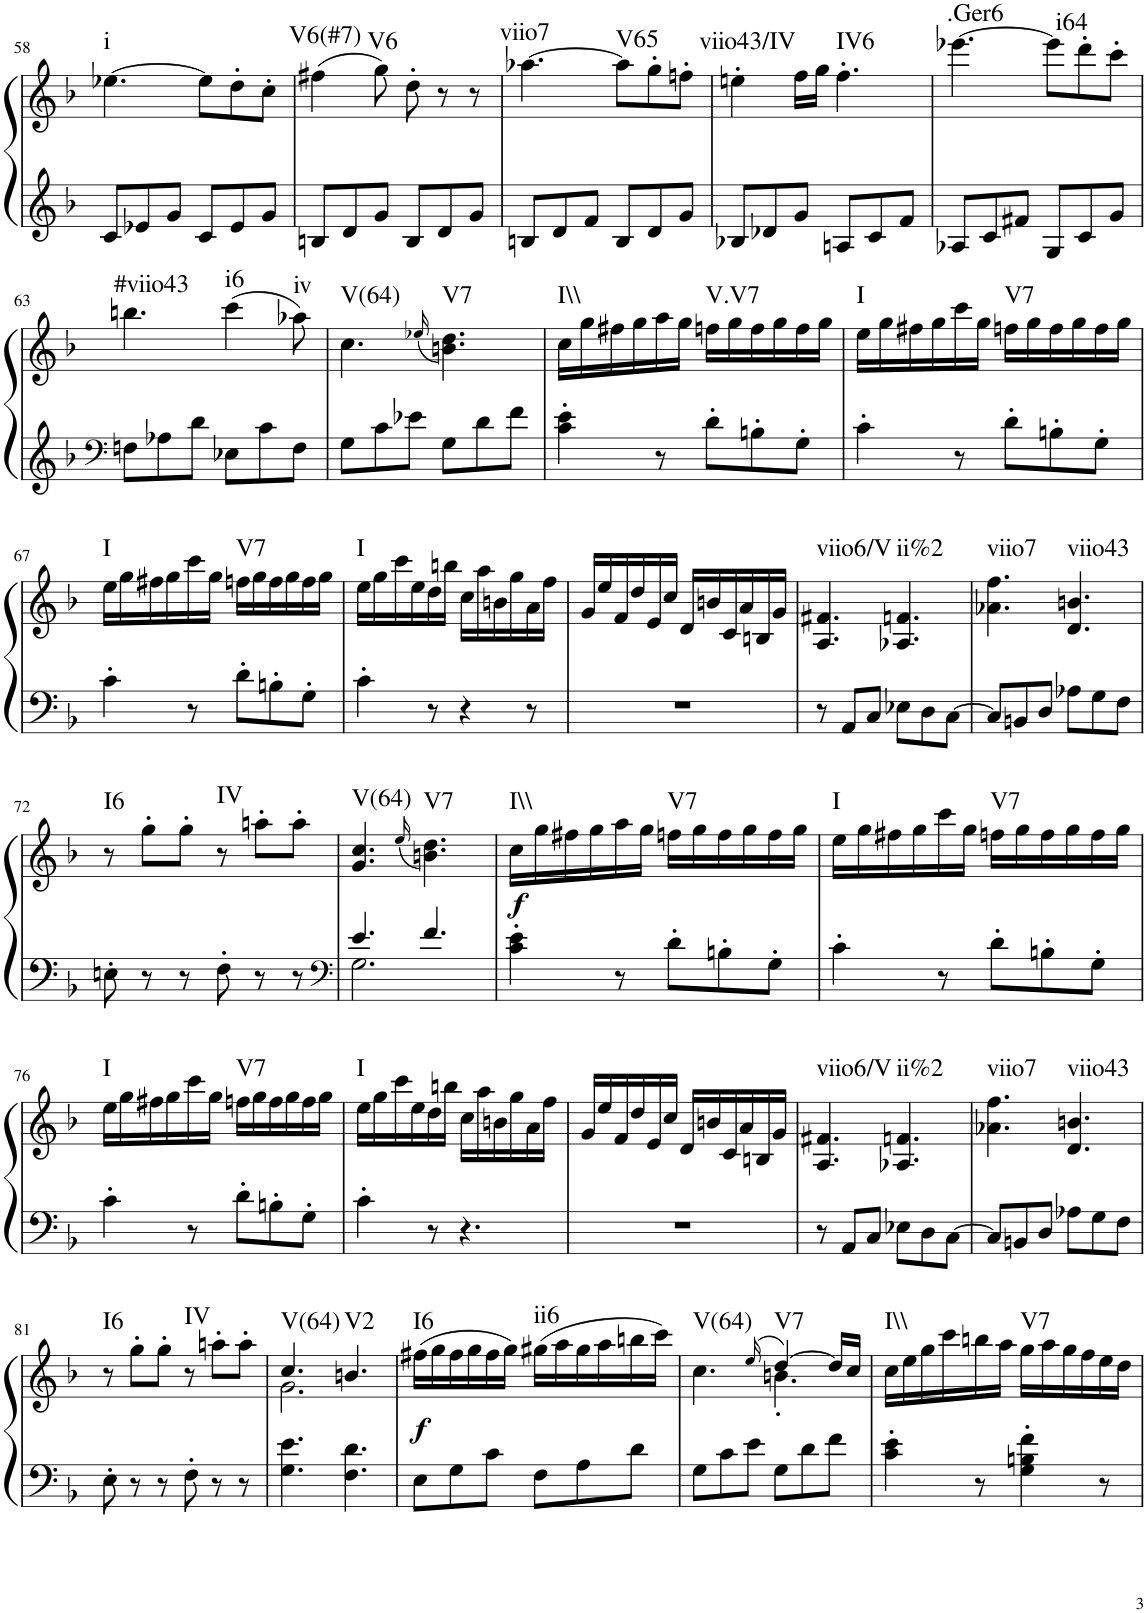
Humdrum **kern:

**kern	**kern	**dynam	**harte
*part1	*part1	*part1	*part1
*staff2	*staff1	*staff1/2	*
*I"Piano, Piano right	*	*	*
*I'Pno.	*	*	*
!!LO:PB:g=z
*clefG2	*clefG2	*	*
*k[b-]	*k[b-]	*	*
*M6/8	*M6/8	*	*
=58	=58	=58	=58
!	!	!	!LO:H:kt=i
8c/L	[4.ee-X\	.	N
8e-X/	.	.	.
8g/J	.	.	.
8c/L	8ee-\L]	.	.
8e-/	8dd'\	.	.
8g/J	8cc'\J	.	.
=59	=59	=59	=59
!	!	!	!LO:H:kt=V6(#7)
8Bn/L	(4ff#X\	.	N
8d/	.	.	.
!	!	!	!LO:H:kt=V6
8g/J	8gg\)	.	N
8B/L	8dd'\	.	.
8d/	8r	.	.
8g/J	8r	.	.
=60	=60	=60	=60
!	!	!	!LO:H:kt=viio7
8Bn/L	[4.aa-X\	.	N
8d/	.	.	.
8f/J	.	.	.
!	!	!	!LO:H:kt=V65
8B/L	8aa-\L]	.	N
8d/	8gg'\	.	.
8g/J	8ffn'\J	.	.
=61	=61	=61	=61
!	!	!	!LO:H:kt=viio43/IV
8B-X/L	4een'\	.	N
8d-X/	.	.	.
8g/J	16ff\LL	.	.
.	16gg\JJ	.	.
!	!	!	!LO:H:kt=IV6
8An/L	4.ff'\	.	N
8c/	.	.	.
8f/J	.	.	.
=62	=62	=62	=62
!	!	!	!LO:H:kt=.Ger6
8A-X/L	[4.eee-X\	.	N
8c/	.	.	.
8f#X/J	.	.	.
!	!	!	!LO:H:kt=i64
8G/L	8eee-\L]	.	N
8c/	8ddd'\	.	.
8g/J	8ccc'\J	.	.
!!LO:LB:g=z
=63	=63	=63	=63
*clefF4	*	*	*
!	!	!	!LO:H:kt=#viio43
8Fn\L	4.bbn\	.	N
8A-X\	.	.	.
8d\J	.	.	.
!	!	!	!LO:H:kt=i6
8E-X\L	(4ccc\	.	N
8c\	.	.	.
!	!	!	!LO:H:kt=iv
8F\J	8aa-X\)	.	N
=64	=64	=64	=64
!	!	!	!LO:H:kt=V(64)
8G\L	4.cc\	.	N
8c\	.	.	.
8e-X\J	.	.	.
.	(16qee-X/	.	.
!	!	!	!LO:H:kt=V7
8G\L	4.bn\ 4.dd\)	.	N
8d\	.	.	.
8f\J	.	.	.
=65	=65	=65	=65
!	!	!	!LO:H:kt=I\\
4c\' 4e\'	16cc\LL	.	N
.	16gg\	.	.
.	16ff#X\	.	.
.	16gg\	.	.
8r	16aa\	.	.
.	16gg\JJ	.	.
!	!	!	!LO:H:kt=V.V7
8d'\L	16ffn\LL	.	N
.	16gg\	.	.
8Bn'\	16ff\	.	.
.	16gg\	.	.
8G'\J	16ff\	.	.
.	16gg\JJ	.	.
=66	=66	=66	=66
!	!	!	!LO:H:kt=I
4c'\	16ee\LL	.	N
.	16gg\	.	.
.	16ff#X\	.	.
.	16gg\	.	.
8r	16ccc\	.	.
.	16gg\JJ	.	.
!	!	!	!LO:H:kt=V7
8d'\L	16ffn\LL	.	N
.	16gg\	.	.
8Bn'\	16ff\	.	.
.	16gg\	.	.
8G'\J	16ff\	.	.
.	16gg\JJ	.	.
!!LO:LB:g=z
=67	=67	=67	=67
!	!	!	!LO:H:kt=I
4c'\	16ee\LL	.	N
.	16gg\	.	.
.	16ff#X\	.	.
.	16gg\	.	.
8r	16ccc\	.	.
.	16gg\JJ	.	.
!	!	!	!LO:H:kt=V7
8d'\L	16ffn\LL	.	N
.	16gg\	.	.
8Bn'\	16ff\	.	.
.	16gg\	.	.
8G'\J	16ff\	.	.
.	16gg\JJ	.	.
=68	=68	=68	=68
!	!	!	!LO:H:kt=I
4c'\	16ee\LL	.	N
.	16gg\	.	.
.	16ccc\	.	.
.	16ee\	.	.
8r	16dd\	.	.
.	16bbn\JJ	.	.
4r	16cc\LL	.	.
.	16aa\	.	.
.	16bn\	.	.
.	16gg\	.	.
8r	16a\	.	.
.	16ff\JJ	.	.
=69	=69	=69	=69
2.r	16g/LL	.	.
.	16ee/	.	.
.	16f/	.	.
.	16dd/	.	.
.	16e/	.	.
.	16cc/JJ	.	.
.	16d/LL	.	.
.	16bn/	.	.
.	16c/	.	.
.	16a/	.	.
.	16Bn/	.	.
.	16g/JJ	.	.
=70	=70	=70	=70
!	!	!	!LO:H:kt=viio6/V
8r	4.A/ 4.f#X/	.	N
8AA/L	.	.	.
8C/J	.	.	.
!	!	!	!LO:H:kt=ii%2
8E-X\L	4.A-X/ 4.fn/	.	N
8D\	.	.	.
[8C\J	.	.	.
=71	=71	=71	=71
!	!	!	!LO:H:kt=viio7
8C/L]	4.a-X\ 4.ff\	.	N
8BBn/	.	.	.
8D/J	.	.	.
!	!	!	!LO:H:kt=viio43
8A-X\L	4.d/ 4.bn/	.	N
8G\	.	.	.
8F\J	.	.	.
!!LO:LB:g=z
=72	=72	=72	=72
!	!	!	!LO:H:kt=I6
8En'\	8r	.	N
8r	8gg'\L	.	.
8r	8gg'\J	.	.
!	!	!	!LO:H:kt=IV
8F'\	8r	.	N
8r	8aan'\L	.	.
8r	8aa'\J	.	.
=73	=73	=73	=73
*clefF4	*	*	*
*^	*	*	*
!	!	!	!	!LO:H:kt=V(64)
4.e/	2.G\	4.g/ 4.cc/	.	N
.	.	(16qee/	.	.
!	!	!	!	!LO:H:kt=V7
4.f/	.	4.bn\ 4.dd\)	.	N
*v	*v	*	*	*
=74	=74	=74	=74
!	!	!LO:DY:b	!LO:H:kt=I\\
4c\' 4e\'	16cc\LL	f	N
.	16gg\	.	.
.	16ff#X\	.	.
.	16gg\	.	.
8r	16aa\	.	.
.	16gg\JJ	.	.
!	!	!	!LO:H:kt=V7
8d'\L	16ffn\LL	.	N
.	16gg\	.	.
8Bn'\	16ff\	.	.
.	16gg\	.	.
8G'\J	16ff\	.	.
.	16gg\JJ	.	.
=75	=75	=75	=75
!	!	!	!LO:H:kt=I
4c'\	16ee\LL	.	N
.	16gg\	.	.
.	16ff#X\	.	.
.	16gg\	.	.
8r	16ccc\	.	.
.	16gg\JJ	.	.
!	!	!	!LO:H:kt=V7
8d'\L	16ffn\LL	.	N
.	16gg\	.	.
8Bn'\	16ff\	.	.
.	16gg\	.	.
8G'\J	16ff\	.	.
.	16gg\JJ	.	.
!!LO:LB:g=z
=76	=76	=76	=76
!	!	!	!LO:H:kt=I
4c'\	16ee\LL	.	N
.	16gg\	.	.
.	16ff#X\	.	.
.	16gg\	.	.
8r	16ccc\	.	.
.	16gg\JJ	.	.
!	!	!	!LO:H:kt=V7
8d'\L	16ffn\LL	.	N
.	16gg\	.	.
8Bn'\	16ff\	.	.
.	16gg\	.	.
8G'\J	16ff\	.	.
.	16gg\JJ	.	.
=77	=77	=77	=77
!	!	!	!LO:H:kt=I
4c'\	16ee\LL	.	N
.	16gg\	.	.
.	16ccc\	.	.
.	16ee\	.	.
8r	16dd\	.	.
.	16bbn\JJ	.	.
4.r	16cc\LL	.	.
.	16aa\	.	.
.	16bn\	.	.
.	16gg\	.	.
.	16a\	.	.
.	16ff\JJ	.	.
=78	=78	=78	=78
2.r	16g/LL	.	.
.	16ee/	.	.
.	16f/	.	.
.	16dd/	.	.
.	16e/	.	.
.	16cc/JJ	.	.
.	16d/LL	.	.
.	16bn/	.	.
.	16c/	.	.
.	16a/	.	.
.	16Bn/	.	.
.	16g/JJ	.	.
=79	=79	=79	=79
!	!	!	!LO:H:kt=viio6/V
8r	4.A/ 4.f#X/	.	N
8AA/L	.	.	.
8C/J	.	.	.
!	!	!	!LO:H:kt=ii%2
8E-X\L	4.A-X/ 4.fn/	.	N
8D\	.	.	.
[8C\J	.	.	.
=80	=80	=80	=80
!	!	!	!LO:H:kt=viio7
8C/L]	4.a-X\ 4.ff\	.	N
8BBn/	.	.	.
8D/J	.	.	.
!	!	!	!LO:H:kt=viio43
8A-X\L	4.d/ 4.bn/	.	N
8G\	.	.	.
8F\J	.	.	.
!!LO:LB:g=z
=81	=81	=81	=81
!	!	!	!LO:H:kt=I6
8E'\	8r	.	N
8r	8gg'\L	.	.
8r	8gg'\J	.	.
!	!	!	!LO:H:kt=IV
8F'\	8r	.	N
8r	8aan'\L	.	.
8r	8aa'\J	.	.
=82	=82	=82	=82
*	*^	*	*
!	!	!	!	!LO:H:kt=V(64)
4.G\ 4.e\	4.cc/	2.g\	.	N
!	!	!	!	!LO:H:kt=V2
4.F\ 4.d\	4.bn/	.	.	N
*	*v	*v	*	*
=83	=83	=83	=83
!	!	!LO:DY:b	!LO:H:kt=I6
8E\L	(16ff#X\LL	f	N
.	16gg\	.	.
8G\	16ff#\	.	.
.	16gg\	.	.
8c\J	16ff#\	.	.
.	16gg\JJ)	.	.
!	!	!	!LO:H:kt=ii6
8F\L	(16gg#X\LL	.	N
.	16aa\	.	.
8A\	16gg#\	.	.
.	16aa\	.	.
8d\J	16bbn\	.	.
.	16ccc\JJ)	.	.
=84	=84	=84	=84
*	*^	*	*
!	!	!	!	!LO:H:kt=V(64)
8G\L	4.cc\	4.ryy	.	N
8c\	.	.	.	.
8e\J	.	.	.	.
.	(16qee/	.	.	.
!	!	!	!	!LO:H:kt=V7
8G\L	[4dd/)	4.bn'\	.	N
8d\	.	.	.	.
8f\J	16dd/LL]	.	.	.
.	16cc/JJ	.	.	.
*	*v	*v	*	*
=85	=85	=85	=85
!	!	!	!LO:H:kt=I\\
4c\' 4e\'	16cc\LL	.	N
.	16ee\	.	.
.	16gg\	.	.
.	16ccc\	.	.
8r	16bbn\	.	.
.	16aa\JJ	.	.
!	!	!	!LO:H:kt=V7
4G\' 4Bn\' 4f\'	16gg\LL	.	N
.	16aa\	.	.
.	16gg\	.	.
.	16ff\	.	.
8r	16ee\	.	.
.	16dd\JJ	.	.
=	=	=	=
*-	*-	*-	*-
